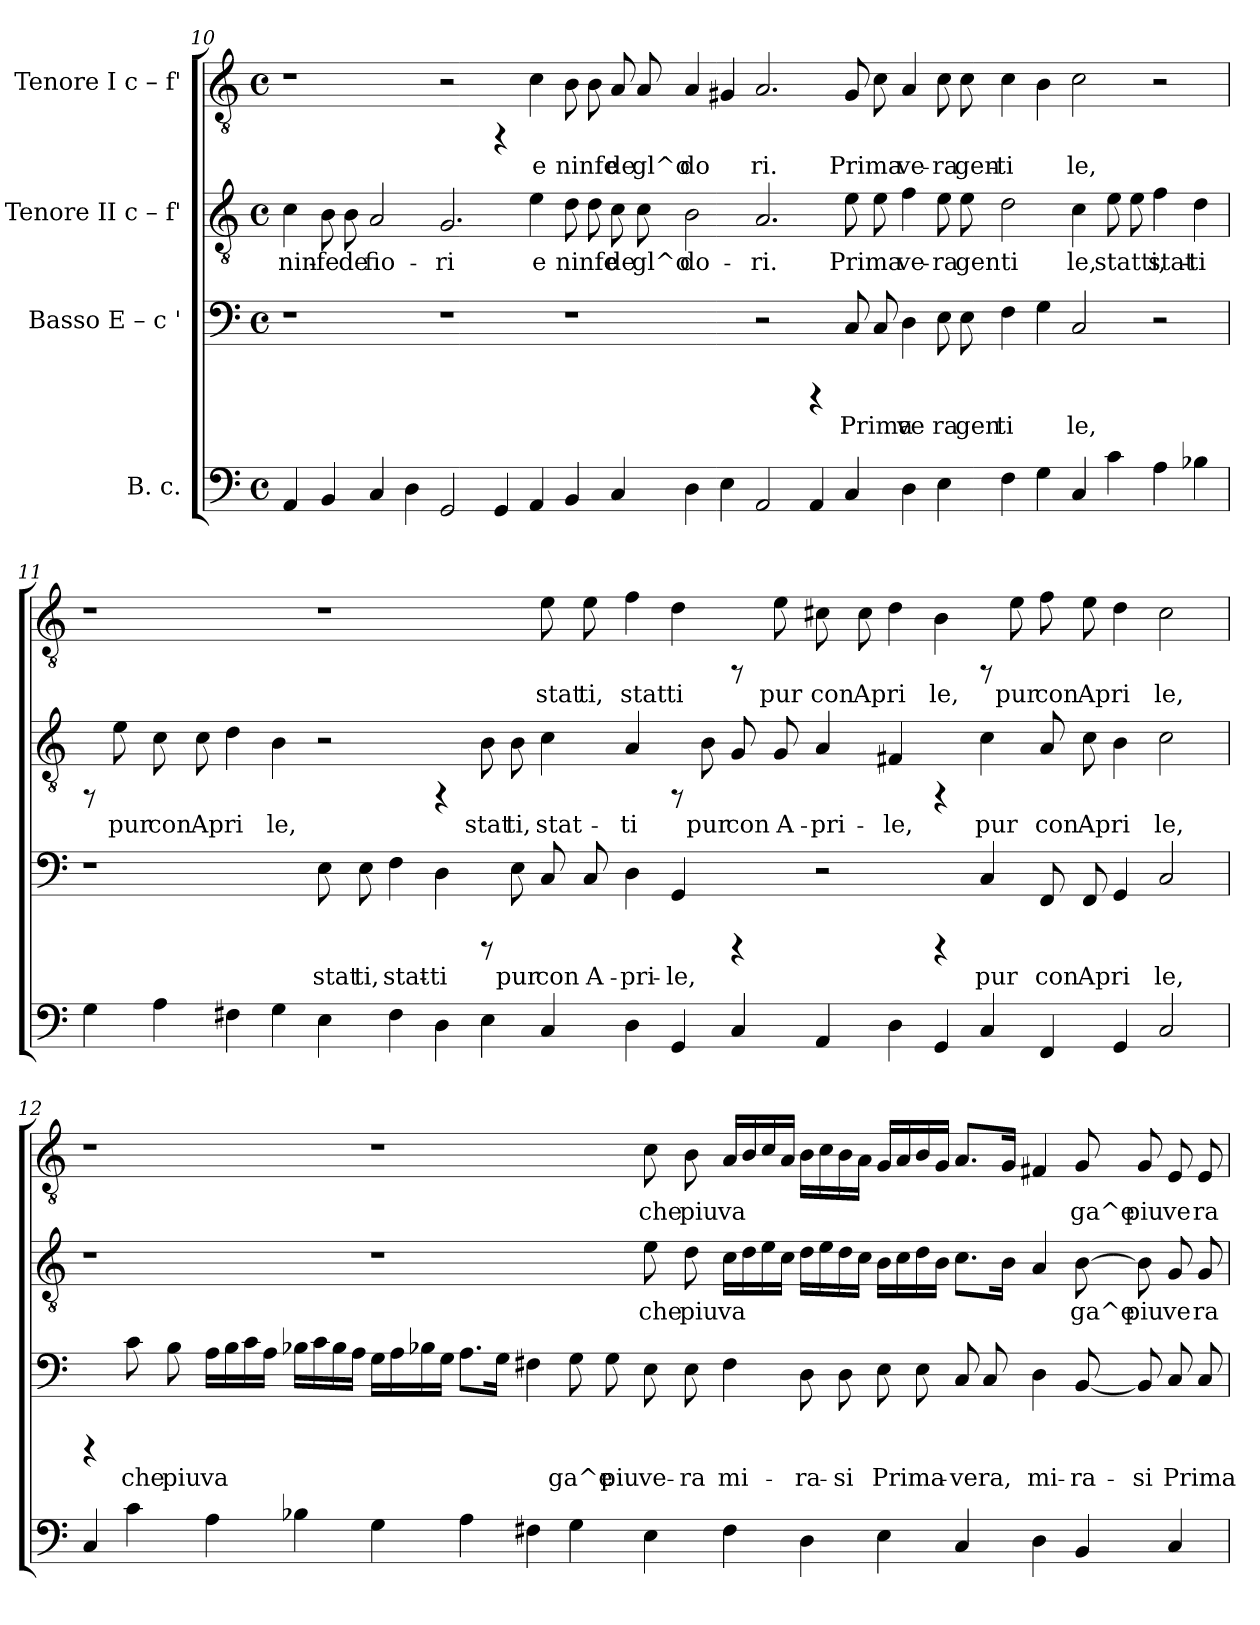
**kern	**kern	**text	**kern	**text	**kern	**text
*part4	*part3	*part3	*part2	*part2	*part1	*part1
*staff4	*staff3	*staff3	*staff2	*staff2	*staff1	*staff1
*I"B. c.	*I"Basso  E – c '	*	*I"Tenore II  c – f'	*	*I"Tenore I  c – f'	*
!!LO:PB:g=z
*clefF4	*clefF4	*	*clefGv2	*	*clefGv2	*
*k[]	*k[]	*	*k[]	*	*k[]	*
*C:	*C:	*	*C:	*	*C:	*
*M4/4	*M4/4	*	*M4/4	*	*M4/4	*
*met(c)	*met(c)	*	*met(c)	*	*met(c)	*
=10	=10	=10	=10	=10	=10	=10
!	!	!	!	!LO:LY:b:cj	!	!
4AA/	1r	.	4c\	nin-	1r	.
!	!	!	!	!LO:LY:b:cj	!	!
4BB/	.	.	8B\	-fe	.	.
!	!	!	!	!LO:LY:b:cj	!	!
.	.	.	8B\	de	.	.
!	!	!	!	!LO:LY:b:cj	!	!
4C/	.	.	2A/	fio-	.	.
4D\	.	.	.	.	.	.
!	!	!	!	!LO:LY:b:cj	!	!
2GG/	1r	.	2.G/	-ri	2r	.
4GG/	.	.	.	.	4rFF	.
!	!	!	!	!LO:LY:b:cj	!	!LO:LY:b
4AA/	.	.	4e\	e	4c\	e
!	!	!	!	!LO:LY:b:cj	!	!LO:LY:b
4BB/	1r	.	8d\	ninfe	8B\	ninfe
!	!	!	!	!LO:LY:b:cj	!	!LO:LY:b
.	.	.	8d\	.	8B\	.
!	!	!	!	!LO:LY:b:cj	!	!LO:LY:b
4C/	.	.	8c\	de	8A/	de
!	!	!	!	!LO:LY:b:cj	!	!LO:LY:b
.	.	.	8c\	gl^o	8A/	gl^o-
!	!	!	!	!LO:LY:b:cj	!	!LO:LY:b
4D\	.	.	2B\	do-	4A/	-do-
!	!	!	!	!	!	!LO:LY:b
4E\	.	.	.	.	4G#X/	--
!	!	!	!	!LO:LY:b:cj	!	!LO:LY:b
2AA/	2r	.	2.A/	-ri.	2.A/	-ri.
4AA/	4rCCC	.	.	.	.	.
!	!	!LO:LY:b:cj	!	!LO:LY:b:cj	!	!LO:LY:b
4C/	8C/	Prima	8e\	Prima-	8G#/	Prima-
!	!	!LO:LY:b:cj	!	!LO:LY:b:cj	!	!LO:LY:b
.	8C/	.	8e\	--	8c\	--
!	!	!LO:LY:b:cj	!	!LO:LY:b:cj	!	!LO:LY:b
4D\	4D\	ve	4f\	-ve-	4A/	-ve-
!	!	!LO:LY:b:cj	!	!LO:LY:b:cj	!	!LO:LY:b
4E\	8E\	ra	8e\	-ra	8c\	-ra
!	!	!LO:LY:b:cj	!	!LO:LY:b:cj	!	!LO:LY:b
.	8E\	gen	8e\	genti-	8c\	gen-
!	!	!LO:LY:b:cj	!	!LO:LY:b:cj	!	!LO:LY:b
4F\	4F\	ti	2d\	--	4c\	-ti-
!	!	!LO:LY:b:cj	!	!	!	!LO:LY:b
4G\	4G\	.	.	.	4B\	--
!	!	!LO:LY:b:cj	!	!LO:LY:b:cj	!	!LO:LY:b
4C/	2C/	le,	4c\	-le,	2c\	-le,
!	!	!	!	!LO:LY:b:cj	!	!
4c\	.	.	8e\	statti,	.	.
!	!	!	!	!LO:LY:b:cj	!	!
.	.	.	8e\	.	.	.
!	!	!	!	!LO:LY:b:cj	!	!
4A\	2r	.	4f\	stat-	2r	.
!	!	!	!	!LO:LY:b:cj	!	!
4B-X\	.	.	4d\	-ti	.	.
!!LO:LB:g=z
=11	=11	=11	=11	=11	=11	=11
4G\	1r	.	8rFF	.	1r	.
!	!	!	!	!LO:LY:b:cj	!	!
.	.	.	8e\	pur	.	.
!	!	!	!	!LO:LY:b:cj	!	!
4A\	.	.	8c\	con	.	.
!	!	!	!	!LO:LY:b:cj	!	!
.	.	.	8c\	Apri-	.	.
!	!	!	!	!LO:LY:b:cj	!	!
4F#X\	.	.	4d\	--	.	.
!	!	!	!	!LO:LY:b:cj	!	!
4G\	.	.	4B\	-le,	.	.
!	!	!LO:LY:b:cj	!	!	!	!
4E\	8E\	stat	2r	.	1r	.
!	!	!LO:LY:b:cj	!	!	!	!
.	8E\	ti,	.	.	.	.
!	!	!LO:LY:b:cj	!	!	!	!
4F#\	4F\	stat-	.	.	.	.
!	!	!LO:LY:b:cj	!	!	!	!
4D\	4D\	-ti	4rFF	.	.	.
!	!	!	!	!LO:LY:b:cj	!	!
4E\	8rCCC	.	8B\	stat	.	.
!	!	!LO:LY:b:cj	!	!LO:LY:b:cj	!	!
.	8E\	pur	8B\	ti,	.	.
!	!	!LO:LY:b:cj	!	!LO:LY:b:cj	!	!LO:LY:b
4C/	8C/	con	4c\	stat-	8e\	stat
!	!	!LO:LY:b:cj	!	!	!	!LO:LY:b
.	8C/	A-	.	.	8e\	ti,
!	!	!LO:LY:b:cj	!	!LO:LY:b:cj	!	!LO:LY:b
4D\	4D\	-pri-	4A/	-ti	4f\	stat
!	!	!LO:LY:b:cj	!	!	!	!LO:LY:b
4GG/	4GG/	-le,	8rFF	.	4d\	ti
!	!	!	!	!LO:LY:b:cj	!	!
.	.	.	8B\	pur	.	.
!	!	!	!	!LO:LY:b:cj	!	!
4C/	4rCCC	.	8G/	con	8rFF	.
!	!	!	!	!LO:LY:b:cj	!	!LO:LY:b
.	.	.	8G/	A-	8e\	pur
!	!	!	!	!LO:LY:b:cj	!	!LO:LY:b
4AA/	2r	.	4A/	-pri-	8c#X\	con
!	!	!	!	!	!	!LO:LY:b
.	.	.	.	.	8c#\	Apri
!	!	!	!	!LO:LY:b:cj	!	!LO:LY:b
4D\	.	.	4F#X/	-le,	4d\	.
!	!	!	!	!	!	!LO:LY:b
4GG/	4rCCC	.	4rFF	.	4B\	le,
!	!	!LO:LY:b:cj	!	!LO:LY:b:cj	!	!
4C/	4C/	pur	4c\	pur	8rFF	.
!	!	!	!	!	!	!LO:LY:b
.	.	.	.	.	8e\	pur
!	!	!LO:LY:b:cj	!	!LO:LY:b:cj	!	!LO:LY:b
4FF/	8FF/	con	8A/	con	8f\	con
!	!	!LO:LY:b:cj	!	!LO:LY:b:cj	!	!LO:LY:b
.	8FF/	Apri-	8c\	Apri-	8e\	Apri
!	!	!LO:LY:b:cj	!	!LO:LY:b:cj	!	!LO:LY:b
4GG/	4GG/	--	4B\	--	4d\	.
!	!	!LO:LY:b:cj	!	!LO:LY:b:cj	!	!LO:LY:b
2C/	2C/	-le,	2c\	-le,	2c#\	le,
!!LO:LB:g=z
=12	=12	=12	=12	=12	=12	=12
4C/	4rCCC	.	1r	.	1r	.
!	!	!LO:LY:b:cj	!	!	!	!
4c\	8c\	che	.	.	.	.
!	!	!LO:LY:b:cj	!	!	!	!
.	8B\	piu	.	.	.	.
!	!	!LO:LY:b:cj	!	!	!	!
4A\	16A\L	va-	.	.	.	.
!	!	!LO:LY:b:cj	!	!	!	!
.	16B\	--	.	.	.	.
!	!	!LO:LY:b:cj	!	!	!	!
.	16c\	--	.	.	.	.
!	!	!LO:LY:b:cj	!	!	!	!
.	16A\J	--	.	.	.	.
!	!	!LO:LY:b:cj	!	!	!	!
4B-X\	16B-X\L	--	.	.	.	.
!	!	!LO:LY:b:cj	!	!	!	!
.	16c\	--	.	.	.	.
!	!	!LO:LY:b:cj	!	!	!	!
.	16B-\	--	.	.	.	.
!	!	!LO:LY:b:cj	!	!	!	!
.	16A\J	--	.	.	.	.
!	!	!LO:LY:b:cj	!	!	!	!
4G\	16G\L	--	1r	.	1r	.
!	!	!LO:LY:b:cj	!	!	!	!
.	16A\	--	.	.	.	.
!	!	!LO:LY:b:cj	!	!	!	!
.	16B-X\	--	.	.	.	.
!	!	!LO:LY:b:cj	!	!	!	!
.	16G\J	--	.	.	.	.
!	!	!LO:LY:b:cj	!	!	!	!
4A\	8.A\L	--	.	.	.	.
!	!	!LO:LY:b:cj	!	!	!	!
.	16G\J	--	.	.	.	.
!	!	!LO:LY:b:cj	!	!	!	!
4F#\	4F#X\	--	.	.	.	.
!	!	!LO:LY:b:cj	!	!	!	!
4G\	8G\	-ga^e	.	.	.	.
!	!	!LO:LY:b:cj	!	!	!	!
.	8G\	piu	.	.	.	.
!	!	!LO:LY:b:cj	!	!LO:LY:b:cj	!	!LO:LY:b
4E\	8E\	ve-	8e\	che	8c\	che
!	!	!LO:LY:b:cj	!	!LO:LY:b:cj	!	!LO:LY:b
.	8E\	-ra	8d\	piu	8B\	piu
!	!	!LO:LY:b:cj	!	!LO:LY:b:cj	!	!LO:LY:b
4F#\	4F#\	mi-	16c\L	va	16A/L	va
!	!	!	!	!LO:LY:b:cj	!	!LO:LY:b
.	.	.	16d\	.	16B/	.
!	!	!	!	!LO:LY:b:cj	!	!LO:LY:b
.	.	.	16e\	.	16c/	.
!	!	!	!	!LO:LY:b:cj	!	!LO:LY:b
.	.	.	16c\J	.	16A/J	.
!	!	!LO:LY:b:cj	!	!LO:LY:b:cj	!	!LO:LY:b
4D\	8D\	-ra-	16d\L	.	16B\L	.
!	!	!	!	!LO:LY:b:cj	!	!LO:LY:b
.	.	.	16e\	.	16c\	.
!	!	!LO:LY:b:cj	!	!LO:LY:b:cj	!	!LO:LY:b
.	8D\	-si	16d\	.	16B\	.
!	!	!	!	!LO:LY:b:cj	!	!LO:LY:b
.	.	.	16c\J	.	16A\J	.
!	!	!LO:LY:b:cj	!	!LO:LY:b:cj	!	!LO:LY:b
4E\	8E\	Pri	16B\L	.	16G/L	.
!	!	!	!	!LO:LY:b:cj	!	!LO:LY:b
.	.	.	16c\	.	16A/	.
!	!	!LO:LY:b:cj	!	!LO:LY:b:cj	!	!LO:LY:b
.	8E\	ma-	16d\	.	16B/	.
!	!	!	!	!LO:LY:b:cj	!	!LO:LY:b
.	.	.	16B\J	.	16G/J	.
!	!	!LO:LY:b:cj	!	!LO:LY:b:cj	!	!LO:LY:b
4C/	8C/	-vera,	8.c\L	.	8.A/L	.
!	!	!LO:LY:b:cj	!	!	!	!
.	8C/	.	.	.	.	.
!	!	!	!	!LO:LY:b:cj	!	!LO:LY:b
.	.	.	16B\J	.	16G/J	.
!	!	!LO:LY:b:cj	!	!LO:LY:b:cj	!	!LO:LY:b
4D\	4D\	mi-	4A/	.	4F#X/	.
!	!	!LO:LY:b:cj	!	!LO:LY:b:cj	!	!LO:LY:b
4BB/	[>8BB/	-ra-	[>8B\	ga^e	8G/	ga^e
!	!	!LO:LY:b:cj	!	!LO:LY:b:cj	!	!LO:LY:b
.	8BB/]	-si	8B\]	piu	8G/	piu
!	!	!LO:LY:b:cj	!	!LO:LY:b:cj	!	!LO:LY:b
4C/	8C/	Prima-	8G/	ve	8E/	ve
!	!	!LO:LY:b:cj	!	!LO:LY:b:cj	!	!LO:LY:b
.	8C/	--	8G/	ra	8E/	ra
=	=	=	=	=	=	=
*-	*-	*-	*-	*-	*-	*-
